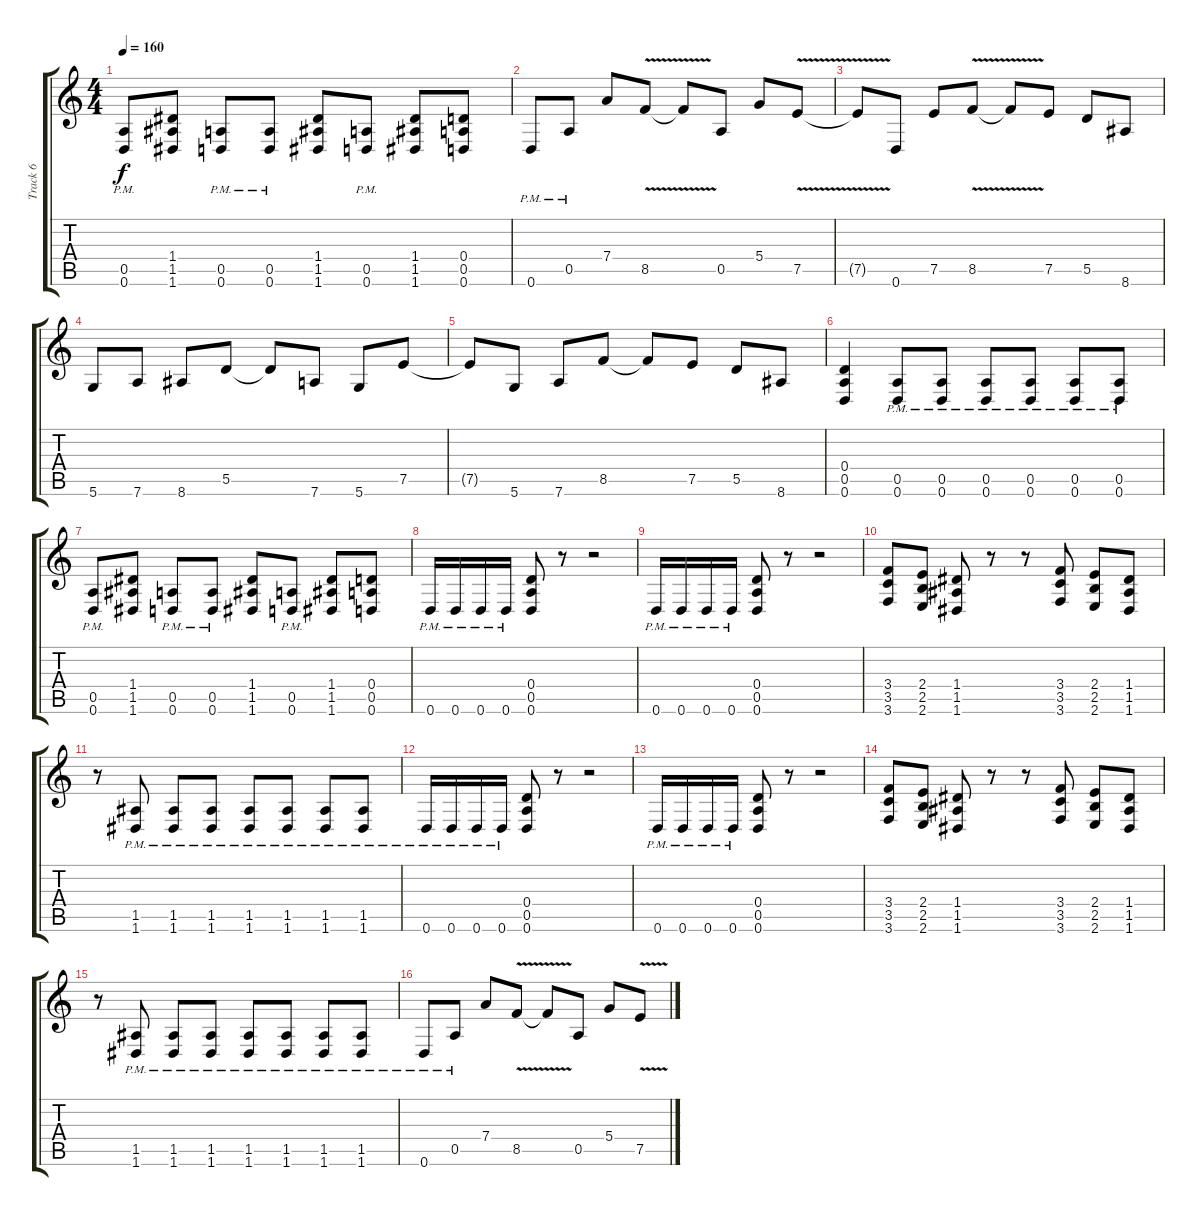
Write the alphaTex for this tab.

\track ("Track 6" "Track 6") {instrument distortionguitar}
\staff {score tabs}
\tuning (E4 B3 G3 D3 A2 D2) {hide}
\ts (4 4)
\tempo 160
\clef g2
\ks c
(0.5{pm} 0.6{pm}).8{dy f} (1.4 1.5 1.6).8 (0.5{pm} 0.6{pm}).8 (0.5{pm} 0.6{pm}).8 (1.4 1.5 1.6).8 (0.5{pm} 0.6{pm}).8 (1.4 1.5 1.6).8 (0.4 0.5 0.6).8 |
0.6{pm}.8 0.5{pm}.8 7.4.8 8.5{v}.8 8.5{t}.8 0.5.8 5.4.8 7.5{v}.8 |
7.5{t}.8 0.6.8 7.5.8 8.5{v}.8 8.5{t}.8 7.5.8 5.5.8 8.6.8 |
5.6.8 7.6.8 8.6.8 5.5.8 5.5{t}.8 7.6.8 5.6.8 7.5.8 |
7.5{t}.8 5.6.8 7.6.8 8.5.8 8.5{t}.8 7.5.8 5.5.8 8.6.8 |
(0.4 0.5 0.6).4 (0.5{pm} 0.6{pm}).8 (0.5{pm} 0.6{pm}).8 (0.5{pm} 0.6{pm}).8 (0.5{pm} 0.6{pm}).8 (0.5{pm} 0.6{pm}).8 (0.5{pm} 0.6{pm}).8 |
(0.5{pm} 0.6{pm}).8 (1.4 1.5 1.6).8 (0.5{pm} 0.6{pm}).8 (0.5{pm} 0.6{pm}).8 (1.4 1.5 1.6).8 (0.5{pm} 0.6{pm}).8 (1.4 1.5 1.6).8 (0.4 0.5 0.6).8 |
0.6{pm}.16 0.6{pm}.16 0.6{pm}.16 0.6{pm}.16 (0.4 0.5 0.6).8 r.8 r.2 |
0.6{pm}.16 0.6{pm}.16 0.6{pm}.16 0.6{pm}.16 (0.4 0.5 0.6).8 r.8 r.2 |
(3.4 3.5 3.6).8 (2.4 2.5 2.6).8 (1.4 1.5 1.6).8 r.8 r.8 (3.4 3.5 3.6).8 (2.4 2.5 2.6).8 (1.4 1.5 1.6).8 |
r.8 (1.5{pm} 1.6{pm}).8 (1.5{pm} 1.6{pm}).8 (1.5{pm} 1.6{pm}).8 (1.5{pm} 1.6{pm}).8 (1.5{pm} 1.6{pm}).8 (1.5{pm} 1.6{pm}).8 (1.5{pm} 1.6{pm}).8 |
0.6{pm}.16 0.6{pm}.16 0.6{pm}.16 0.6{pm}.16 (0.4 0.5 0.6).8 r.8 r.2 |
0.6{pm}.16 0.6{pm}.16 0.6{pm}.16 0.6{pm}.16 (0.4 0.5 0.6).8 r.8 r.2 |
(3.4 3.5 3.6).8 (2.4 2.5 2.6).8 (1.4 1.5 1.6).8 r.8 r.8 (3.4 3.5 3.6).8 (2.4 2.5 2.6).8 (1.4 1.5 1.6).8 |
r.8 (1.5{pm} 1.6{pm}).8 (1.5{pm} 1.6{pm}).8 (1.5{pm} 1.6{pm}).8 (1.5{pm} 1.6{pm}).8 (1.5{pm} 1.6{pm}).8 (1.5{pm} 1.6{pm}).8 (1.5{pm} 1.6{pm}).8 |
0.6{pm}.8 0.5{pm}.8 7.4.8 8.5{v}.8 8.5{t}.8 0.5.8 5.4.8 7.5{v}.8
